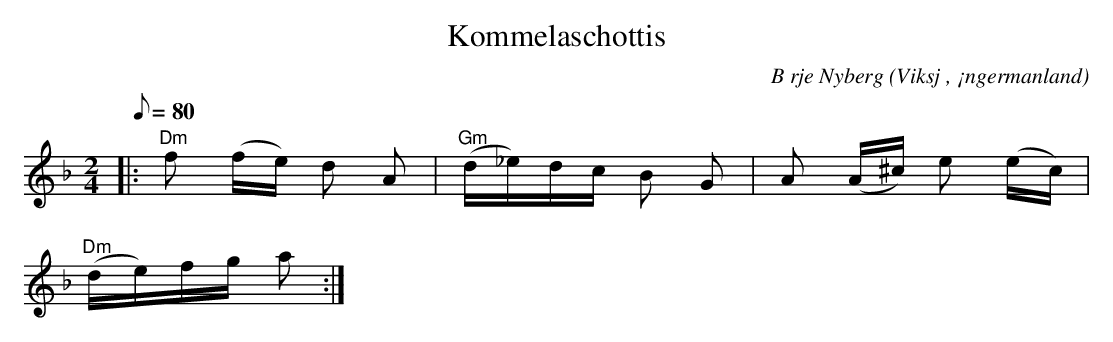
X:1
T:Kommelaschottis
C:B rje Nyberg
O:Viksj , ¡ngermanland
M:2/4
L:1/8
Q:80
K:Dm
|: "Dm"f (f/2e/2) d A | "Gm"(d/2_e/2)d/2c/2 B G | A (A/2^c/2) e (e/2c/2) |
 "Dm"(d/2e/2)f/2g/2 2a:|
